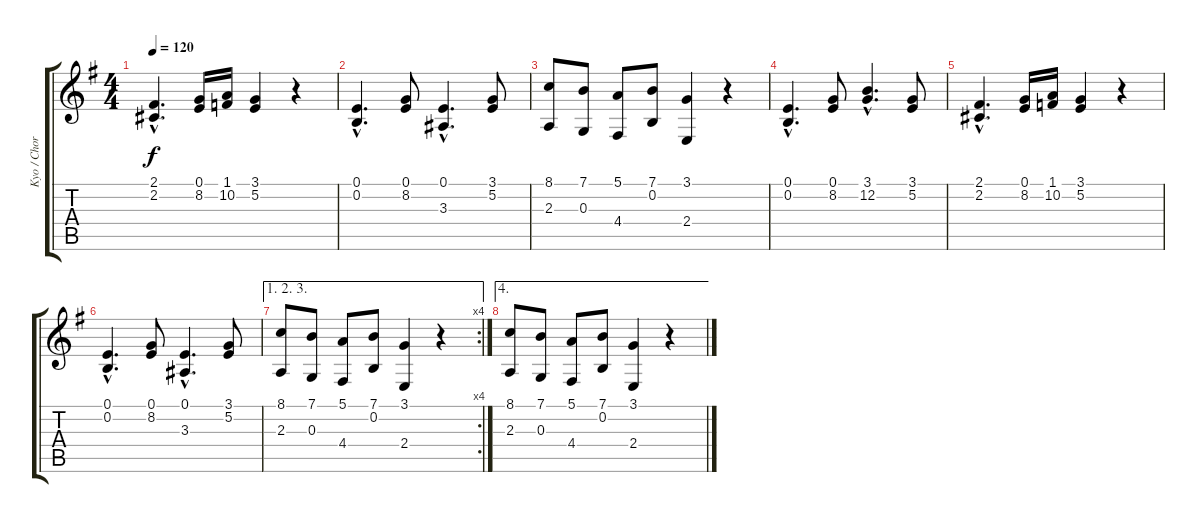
\track ("Kyo / Chorus" "Kyo / Chor") {instrument choiraahs}
\staff {score tabs}
\tuning (E4 B3 G3 D3 A2 E2) {hide}
\ts (4 4)
\tempo 120
\clef g2
\ks g
(2.1{hac} 2.2{hac}).4{d dy f} (0.1 8.2).16 (1.1 10.2).16 (3.1 5.2).4 r.4 |
(0.1{hac} 0.2{hac}).4{d} (0.1 8.2).8 (0.1{hac} 3.3{hac}).4{d} (3.1 5.2).8 |
(8.1 2.3).8 (7.1 0.3).8 (5.1 4.4).8 (7.1 0.2).8 (3.1 2.4).4 r.4 |
(0.1{hac} 0.2{hac}).4{d} (0.1 8.2).8 (3.1{hac} 12.2{hac}).4{d} (3.1 5.2).8 |
(2.1{hac} 2.2{hac}).4{d} (0.1 8.2).16 (1.1 10.2).16 (3.1 5.2).4 r.4 |
(0.1{hac} 0.2{hac}).4{d} (0.1 8.2).8 (0.1{hac} 3.3{hac}).4{d} (3.1 5.2).8 |
\ae (1 2 3)
\rc 4
(8.1 2.3).8 (7.1 0.3).8 (5.1 4.4).8 (7.1 0.2).8 (3.1 2.4).4 r.4 |
\ae 4
(8.1 2.3).8 (7.1 0.3).8 (5.1 4.4).8 (7.1 0.2).8 (3.1 2.4).4 r.4
